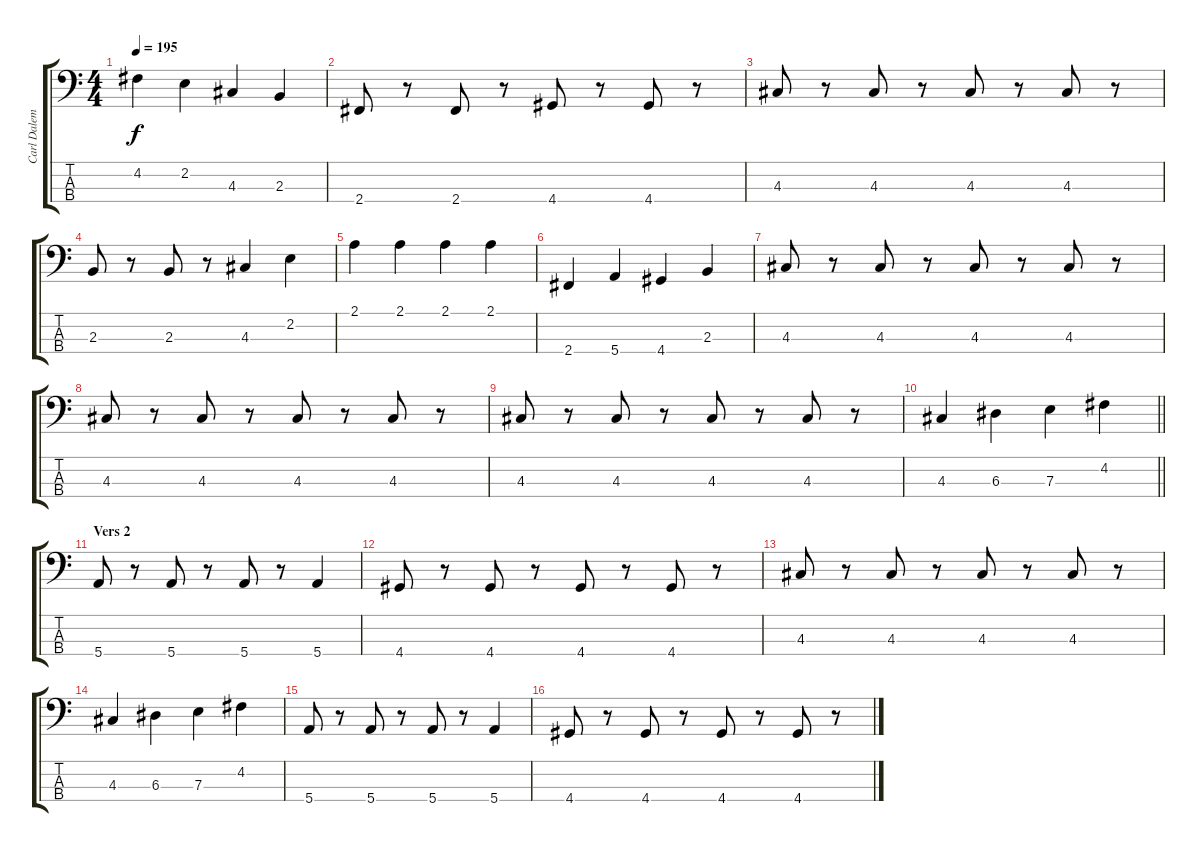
\track ("Carl Dalemo (bass)" "Carl Dalem") {instrument electricbasspick}
\staff {score tabs}
\tuning (G2 D2 A1 E1) {hide}
\ts (4 4)
\tempo 195
\clef f4
\ks c
4.2.4{dy f} 2.2.4 4.3.4 2.3.4 |
2.4.8 r.8 2.4.8 r.8 4.4.8 r.8 4.4.8 r.8 |
4.3.8 r.8 4.3.8 r.8 4.3.8 r.8 4.3.8 r.8 |
2.3.8 r.8 2.3.8 r.8 4.3.4 2.2.4 |
2.1.4 2.1.4 2.1.4 2.1.4 |
2.4.4 5.4.4 4.4.4 2.3.4 |
4.3.8 r.8 4.3.8 r.8 4.3.8 r.8 4.3.8 r.8 |
4.3.8 r.8 4.3.8 r.8 4.3.8 r.8 4.3.8 r.8 |
4.3.8 r.8 4.3.8 r.8 4.3.8 r.8 4.3.8 r.8 |
\barLineRight lightlight
4.3.4 6.3.4 7.3.4 4.2.4 |
\section ("" "Vers 2")
5.4.8 r.8 5.4.8 r.8 5.4.8 r.8 5.4.4 |
4.4.8 r.8 4.4.8 r.8 4.4.8 r.8 4.4.8 r.8 |
4.3.8 r.8 4.3.8 r.8 4.3.8 r.8 4.3.8 r.8 |
4.3.4 6.3.4 7.3.4 4.2.4 |
5.4.8 r.8 5.4.8 r.8 5.4.8 r.8 5.4.4 |
4.4.8 r.8 4.4.8 r.8 4.4.8 r.8 4.4.8 r.8
